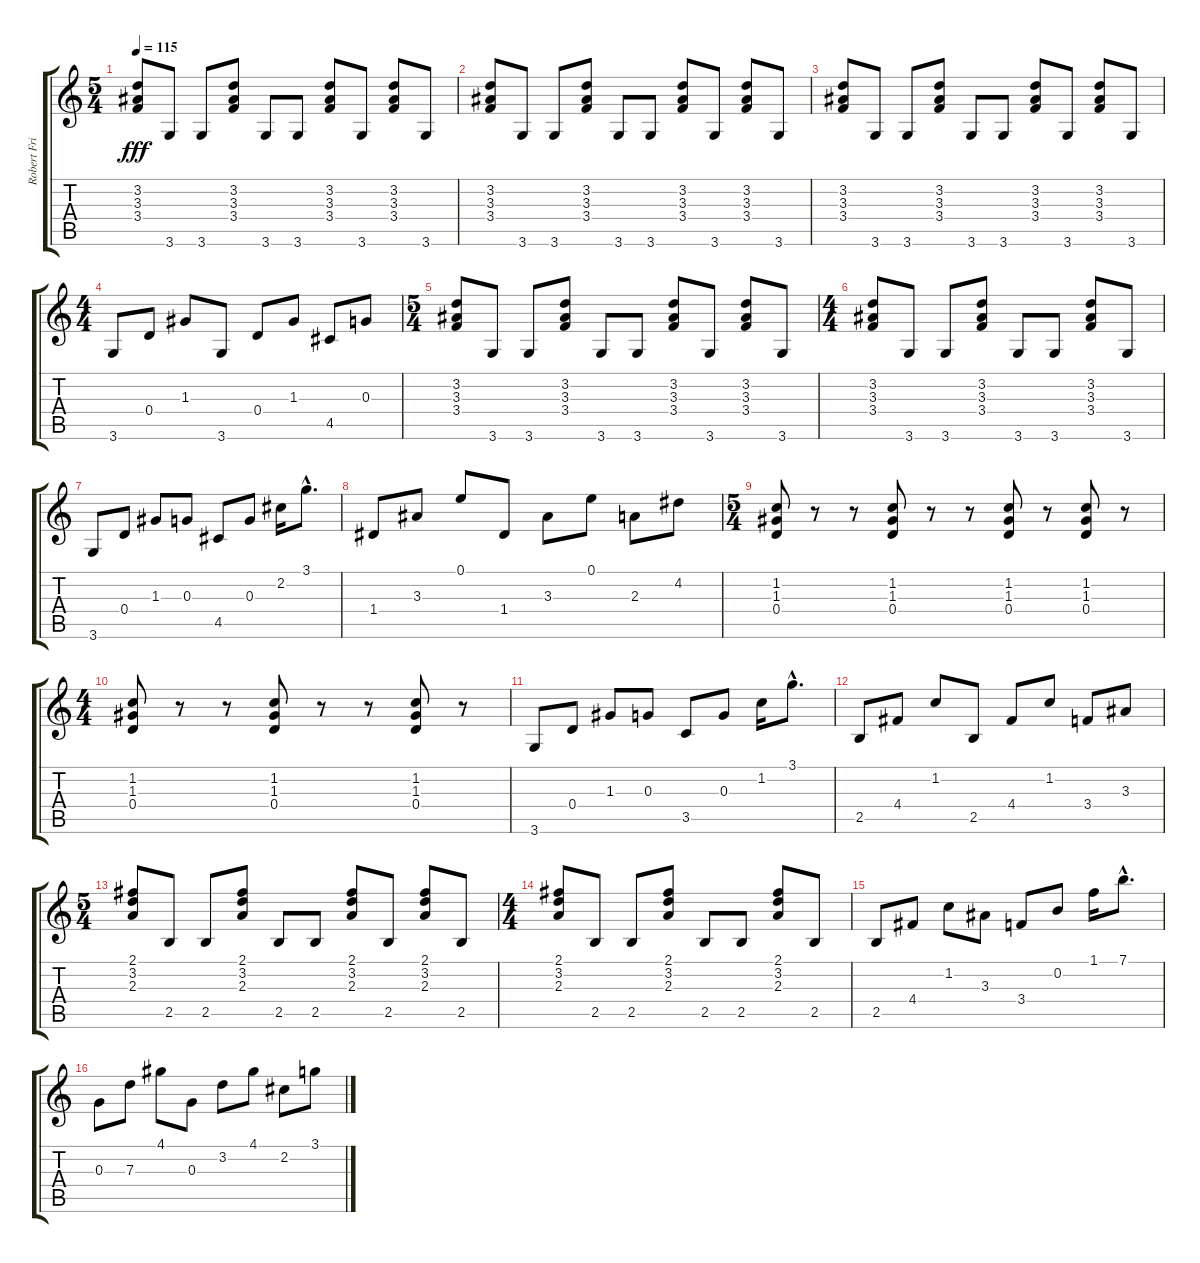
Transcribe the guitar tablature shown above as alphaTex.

\track ("Robert Fripp Guitar" "Robert Fri") {instrument electricguitarmuted}
\staff {score tabs}
\tuning (E4 B3 G3 D3 A2 E2) {hide}
\ts (5 4)
\tempo 115
\clef g2
\ks c
(3.2 3.3 3.4).8{dy fff instrument electricguitarmuted} 3.6.8 3.6.8 (3.2 3.3 3.4).8 3.6.8 3.6.8 (3.2 3.3 3.4).8 3.6.8 (3.2 3.3 3.4).8 3.6.8 |
(3.2 3.3 3.4).8 3.6.8 3.6.8 (3.2 3.3 3.4).8 3.6.8 3.6.8 (3.2 3.3 3.4).8 3.6.8 (3.2 3.3 3.4).8 3.6.8 |
(3.2 3.3 3.4).8 3.6.8 3.6.8 (3.2 3.3 3.4).8 3.6.8 3.6.8 (3.2 3.3 3.4).8 3.6.8 (3.2 3.3 3.4).8 3.6.8 |
\ts (4 4)
3.6.8 0.4.8 1.3.8 3.6.8 0.4.8 1.3.8 4.5.8 0.3.8 |
\ts (5 4)
(3.2 3.3 3.4).8 3.6.8 3.6.8 (3.2 3.3 3.4).8 3.6.8 3.6.8 (3.2 3.3 3.4).8 3.6.8 (3.2 3.3 3.4).8 3.6.8 |
\ts (4 4)
(3.2 3.3 3.4).8 3.6.8 3.6.8 (3.2 3.3 3.4).8 3.6.8 3.6.8 (3.2 3.3 3.4).8 3.6.8 |
3.6.8 0.4.8 1.3.8 0.3.8 4.5.8 0.3.8 2.2.16 3.1{hac}.8{d} |
1.4.8 3.3.8 0.1.8 1.4.8 3.3.8 0.1.8 2.3.8 4.2.8 |
\ts (5 4)
(1.2 1.3 0.4).8 r.8 r.8 (1.2 1.3 0.4).8 r.8 r.8 (1.2 1.3 0.4).8 r.8 (1.2 1.3 0.4).8 r.8 |
\ts (4 4)
(1.2 1.3 0.4).8 r.8 r.8 (1.2 1.3 0.4).8 r.8 r.8 (1.2 1.3 0.4).8 r.8 |
3.6.8 0.4.8 1.3.8 0.3.8 3.5.8 0.3.8 1.2.16 3.1{hac}.8{d} |
2.5.8 4.4.8 1.2.8 2.5.8 4.4.8 1.2.8 3.4.8 3.3.8 |
\ts (5 4)
(2.1 3.2 2.3).8 2.5.8 2.5.8 (2.1 3.2 2.3).8 2.5.8 2.5.8 (2.1 3.2 2.3).8 2.5.8 (2.1 3.2 2.3).8 2.5.8 |
\ts (4 4)
(2.1 3.2 2.3).8 2.5.8 2.5.8 (2.1 3.2 2.3).8 2.5.8 2.5.8 (2.1 3.2 2.3).8 2.5.8 |
2.5.8 4.4.8 1.2.8 3.3.8 3.4.8 0.2.8 1.1.16 7.1{hac}.8{d} |
0.3.8 7.3.8 4.1.8 0.3.8 3.2.8 4.1.8 2.2.8 3.1.8
